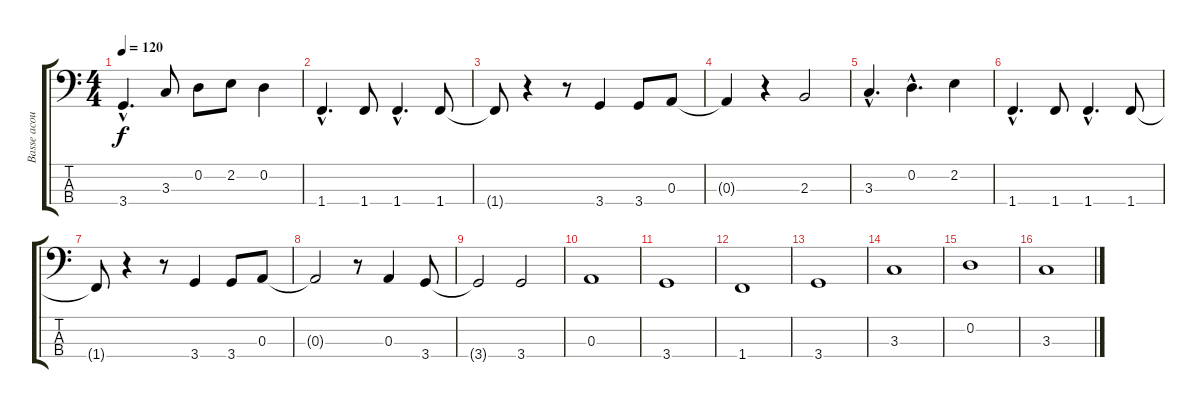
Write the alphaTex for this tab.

\track ("Basse acoustique   " "Basse acou") {instrument acousticbass}
\staff {score tabs}
\tuning (G2 D2 A1 E1) {hide}
\ts (4 4)
\tempo 120
\clef f4
\ks c
3.4{hac t}.4{d dy f} 3.3.8 0.2.8 2.2.8 0.2.4 |
1.4{hac}.4{d} 1.4.8 1.4{hac}.4{d} 1.4.8 |
1.4{t}.8 r.4 r.8 3.4.4 3.4.8 0.3.8 |
0.3{t}.4 r.4 2.3.2 |
3.3{hac}.4{d} 0.2{hac}.4{d} 2.2.4 |
1.4{hac}.4{d} 1.4.8 1.4{hac}.4{d} 1.4.8 |
1.4{t}.8 r.4 r.8 3.4.4 3.4.8 0.3.8 |
0.3{t}.2 r.8 0.3.4 3.4.8 |
3.4{t}.2 3.4.2 |
0.3.1 |
3.4.1 |
1.4.1 |
3.4.1 |
3.3.1 |
0.2.1 |
3.3.1
